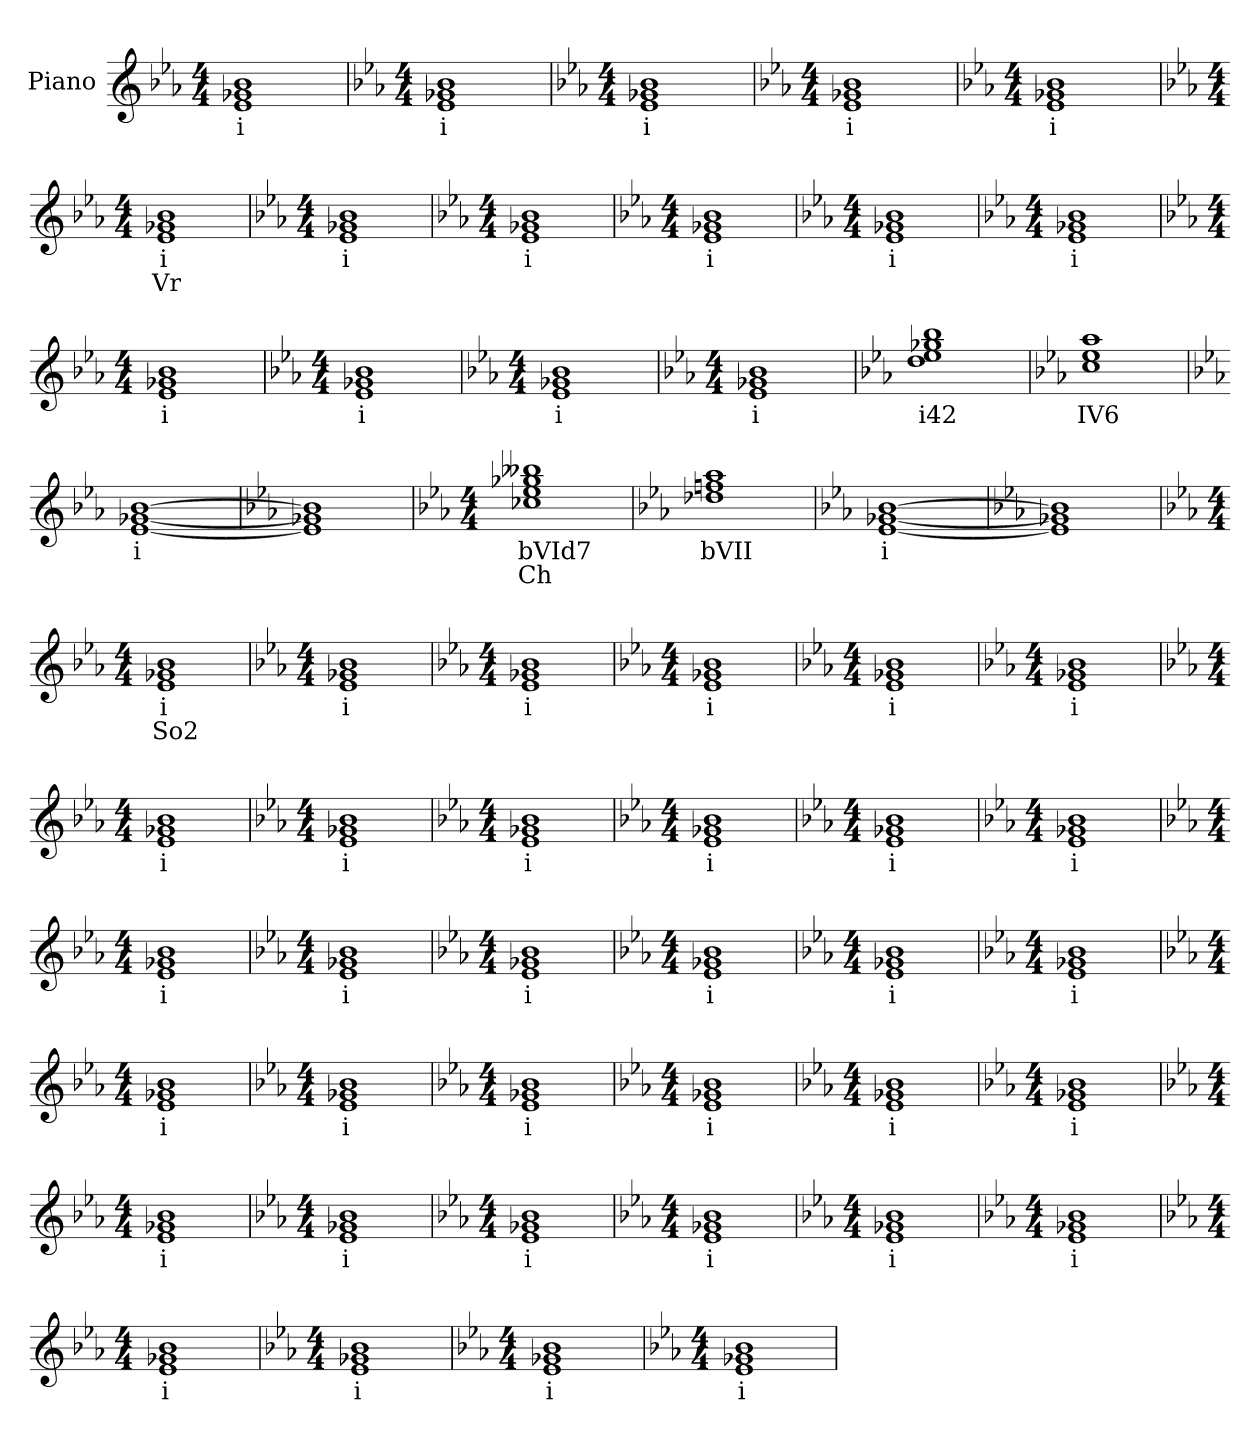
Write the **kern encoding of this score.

**kern	**text	**text
*part1	*part1	*part1
*staff1	*staff1	*staff1
*I"Piano	*	*
*I'Pno	*	*
*k[b-e-a-]	*	*
*E-:	*	*
*M4/4	*	*
=	=	=
1e- 1g-X 1b-	i	.
=	=	=
*k[b-e-a-]	*	*
*E-:	*	*
*M4/4	*	*
1e- 1g-X 1b-	i	.
=	=	=
*k[b-e-a-]	*	*
*E-:	*	*
*M4/4	*	*
1e- 1g-X 1b-	i	.
=	=	=
*k[b-e-a-]	*	*
*E-:	*	*
*M4/4	*	*
1e- 1g-X 1b-	i	.
=	=	=
*k[b-e-a-]	*	*
*E-:	*	*
*M4/4	*	*
1e- 1g-X 1b-	i	.
=	=	=
*k[b-e-a-]	*	*
*E-:	*	*
*M4/4	*	*
1e- 1g-X 1b-	i	Vr
=	=	=
*k[b-e-a-]	*	*
*E-:	*	*
*M4/4	*	*
1e- 1g-X 1b-	i	.
=	=	=
*k[b-e-a-]	*	*
*E-:	*	*
*M4/4	*	*
1e- 1g-X 1b-	i	.
=	=	=
*k[b-e-a-]	*	*
*E-:	*	*
*M4/4	*	*
1e- 1g-X 1b-	i	.
=	=	=
*k[b-e-a-]	*	*
*E-:	*	*
*M4/4	*	*
1e- 1g-X 1b-	i	.
=	=	=
*k[b-e-a-]	*	*
*E-:	*	*
*M4/4	*	*
1e- 1g-X 1b-	i	.
=	=	=
*k[b-e-a-]	*	*
*E-:	*	*
*M4/4	*	*
1e- 1g-X 1b-	i	.
=	=	=
*k[b-e-a-]	*	*
*E-:	*	*
*M4/4	*	*
1e- 1g-X 1b-	i	.
=	=	=
*k[b-e-a-]	*	*
*E-:	*	*
*M4/4	*	*
1e- 1g-X 1b-	i	.
=	=	=
*k[b-e-a-]	*	*
*E-:	*	*
*M4/4	*	*
1e- 1g-X 1b-	i	.
=	=	=
*k[b-e-a-]	*	*
*E-:	*	*
1dd 1ee- 1gg-X 1bb-	i42	.
=	=	=
*k[b-e-a-]	*	*
*E-:	*	*
1cc 1ee- 1aa-	IV6	.
=	=	=
*k[b-e-a-]	*	*
*E-:	*	*
[1e- [1g-X [1b-	i	.
=	=	=
*k[b-e-a-]	*	*
*E-:	*	*
1e-] 1g-X] 1b-]	.	.
=	=	=
*k[b-e-a-]	*	*
*E-:	*	*
*M4/4	*	*
1cc-X 1ee- 1gg-X 1bb--X	bVId7	Ch
=	=	=
*k[b-e-a-]	*	*
*E-:	*	*
1dd-X 1ffn 1aa-	bVII	.
=	=	=
*k[b-e-a-]	*	*
*E-:	*	*
[1e- [1g-X [1b-	i	.
=	=	=
*k[b-e-a-]	*	*
*E-:	*	*
1e-] 1g-X] 1b-]	.	.
=	=	=
*k[b-e-a-]	*	*
*E-:	*	*
*M4/4	*	*
1e- 1g-X 1b-	i	So2
=	=	=
*k[b-e-a-]	*	*
*E-:	*	*
*M4/4	*	*
1e- 1g-X 1b-	i	.
=	=	=
*k[b-e-a-]	*	*
*E-:	*	*
*M4/4	*	*
1e- 1g-X 1b-	i	.
=	=	=
*k[b-e-a-]	*	*
*E-:	*	*
*M4/4	*	*
1e- 1g-X 1b-	i	.
=	=	=
*k[b-e-a-]	*	*
*E-:	*	*
*M4/4	*	*
1e- 1g-X 1b-	i	.
=	=	=
*k[b-e-a-]	*	*
*E-:	*	*
*M4/4	*	*
1e- 1g-X 1b-	i	.
=	=	=
*k[b-e-a-]	*	*
*E-:	*	*
*M4/4	*	*
1e- 1g-X 1b-	i	.
=	=	=
*k[b-e-a-]	*	*
*E-:	*	*
*M4/4	*	*
1e- 1g-X 1b-	i	.
=	=	=
*k[b-e-a-]	*	*
*E-:	*	*
*M4/4	*	*
1e- 1g-X 1b-	i	.
=	=	=
*k[b-e-a-]	*	*
*E-:	*	*
*M4/4	*	*
1e- 1g-X 1b-	i	.
=	=	=
*k[b-e-a-]	*	*
*E-:	*	*
*M4/4	*	*
1e- 1g-X 1b-	i	.
=	=	=
*k[b-e-a-]	*	*
*E-:	*	*
*M4/4	*	*
1e- 1g-X 1b-	i	.
=	=	=
*k[b-e-a-]	*	*
*E-:	*	*
*M4/4	*	*
1e- 1g-X 1b-	i	.
=	=	=
*k[b-e-a-]	*	*
*E-:	*	*
*M4/4	*	*
1e- 1g-X 1b-	i	.
=	=	=
*k[b-e-a-]	*	*
*E-:	*	*
*M4/4	*	*
1e- 1g-X 1b-	i	.
=	=	=
*k[b-e-a-]	*	*
*E-:	*	*
*M4/4	*	*
1e- 1g-X 1b-	i	.
=	=	=
*k[b-e-a-]	*	*
*E-:	*	*
*M4/4	*	*
1e- 1g-X 1b-	i	.
=	=	=
*k[b-e-a-]	*	*
*E-:	*	*
*M4/4	*	*
1e- 1g-X 1b-	i	.
=	=	=
*k[b-e-a-]	*	*
*E-:	*	*
*M4/4	*	*
1e- 1g-X 1b-	i	.
=	=	=
*k[b-e-a-]	*	*
*E-:	*	*
*M4/4	*	*
1e- 1g-X 1b-	i	.
=	=	=
*k[b-e-a-]	*	*
*E-:	*	*
*M4/4	*	*
1e- 1g-X 1b-	i	.
=	=	=
*k[b-e-a-]	*	*
*E-:	*	*
*M4/4	*	*
1e- 1g-X 1b-	i	.
=	=	=
*k[b-e-a-]	*	*
*E-:	*	*
*M4/4	*	*
1e- 1g-X 1b-	i	.
=	=	=
*k[b-e-a-]	*	*
*E-:	*	*
*M4/4	*	*
1e- 1g-X 1b-	i	.
=	=	=
*k[b-e-a-]	*	*
*E-:	*	*
*M4/4	*	*
1e- 1g-X 1b-	i	.
=	=	=
*k[b-e-a-]	*	*
*E-:	*	*
*M4/4	*	*
1e- 1g-X 1b-	i	.
=	=	=
*k[b-e-a-]	*	*
*E-:	*	*
*M4/4	*	*
1e- 1g-X 1b-	i	.
=	=	=
*k[b-e-a-]	*	*
*E-:	*	*
*M4/4	*	*
1e- 1g-X 1b-	i	.
=	=	=
*k[b-e-a-]	*	*
*E-:	*	*
*M4/4	*	*
1e- 1g-X 1b-	i	.
=	=	=
*k[b-e-a-]	*	*
*E-:	*	*
*M4/4	*	*
1e- 1g-X 1b-	i	.
=	=	=
*k[b-e-a-]	*	*
*E-:	*	*
*M4/4	*	*
1e- 1g-X 1b-	i	.
=	=	=
*k[b-e-a-]	*	*
*E-:	*	*
*M4/4	*	*
1e- 1g-X 1b-	i	.
=	=	=
*k[b-e-a-]	*	*
*E-:	*	*
*M4/4	*	*
1e- 1g-X 1b-	i	.
=	=	=
*k[b-e-a-]	*	*
*E-:	*	*
*M4/4	*	*
1e- 1g-X 1b-	i	.
=	=	=
*-	*-	*-
